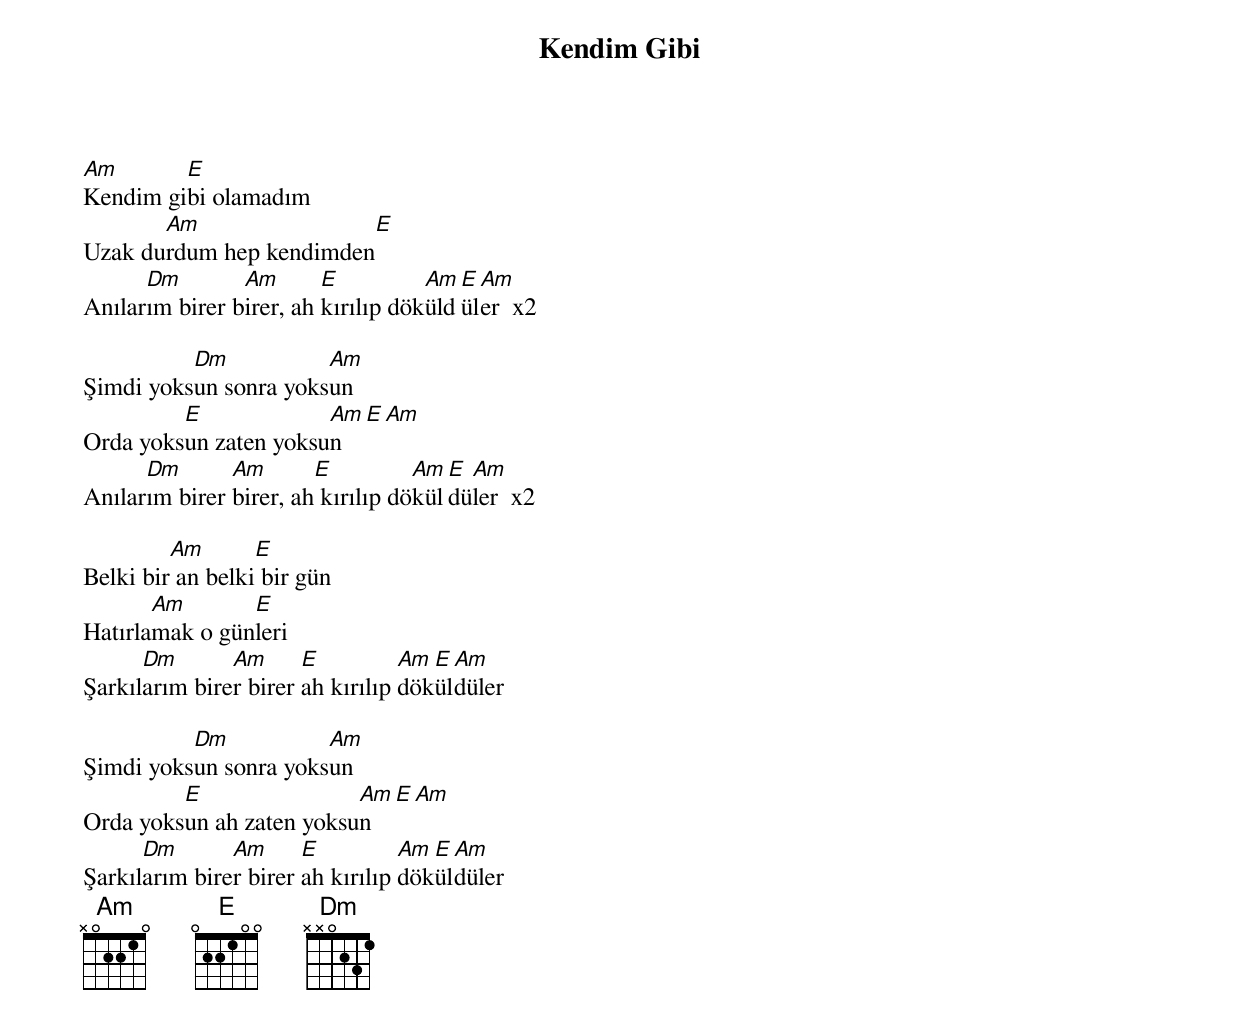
{title: Kendim Gibi}
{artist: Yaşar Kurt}

Am       E
Kendim gibi olamadım
       Am                 E
Uzak durdum hep kendimden
      Dm        Am       E          Am E Am
Anılarım birer birer, ah kırılıp döküldüler  x2

          Dm           Am
Şimdi yoksun sonra yoksun
         E             Am E Am
Orda yoksun zaten yoksun
      Dm       Am       E          Am E Am
Anılarım birer birer, ah kırılıp döküldüler  x2

         Am       E
Belki bir an belki bir gün
       Am       E
Hatırlamak o günleri
      Dm       Am      E          Am E Am
Şarkılarım birer birer ah kırılıp döküldüler

          Dm           Am
Şimdi yoksun sonra yoksun
         E                Am E Am
Orda yoksun ah zaten yoksun
      Dm       Am      E          Am E Am
Şarkılarım birer birer ah kırılıp döküldüler
